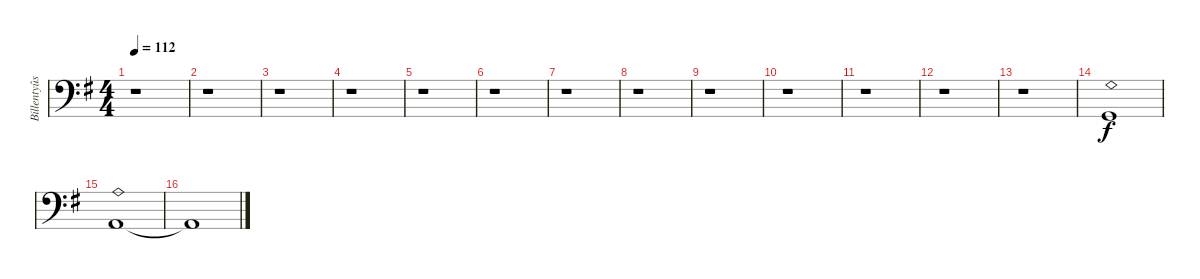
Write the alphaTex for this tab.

\track ("Billentyûs 1 (Jon Lord)" "Billentyûs") {instrument stringensemble1}
\staff {score}
\tuning (C3 G2 D2 A1 E1 B0) {hide}
\ts (4 4)
\tempo 112
\clef f4
\ks g
r.1{dy f} |
r.1 |
r.1 |
r.1 |
r.1 |
r.1 |
r.1 |
r.1 |
r.1 |
r.1 |
r.1 |
r.1 |
r.1 |
0.2{ph 12}.1 |
2.2{ph 12}.1 |
2.2{t}.1
